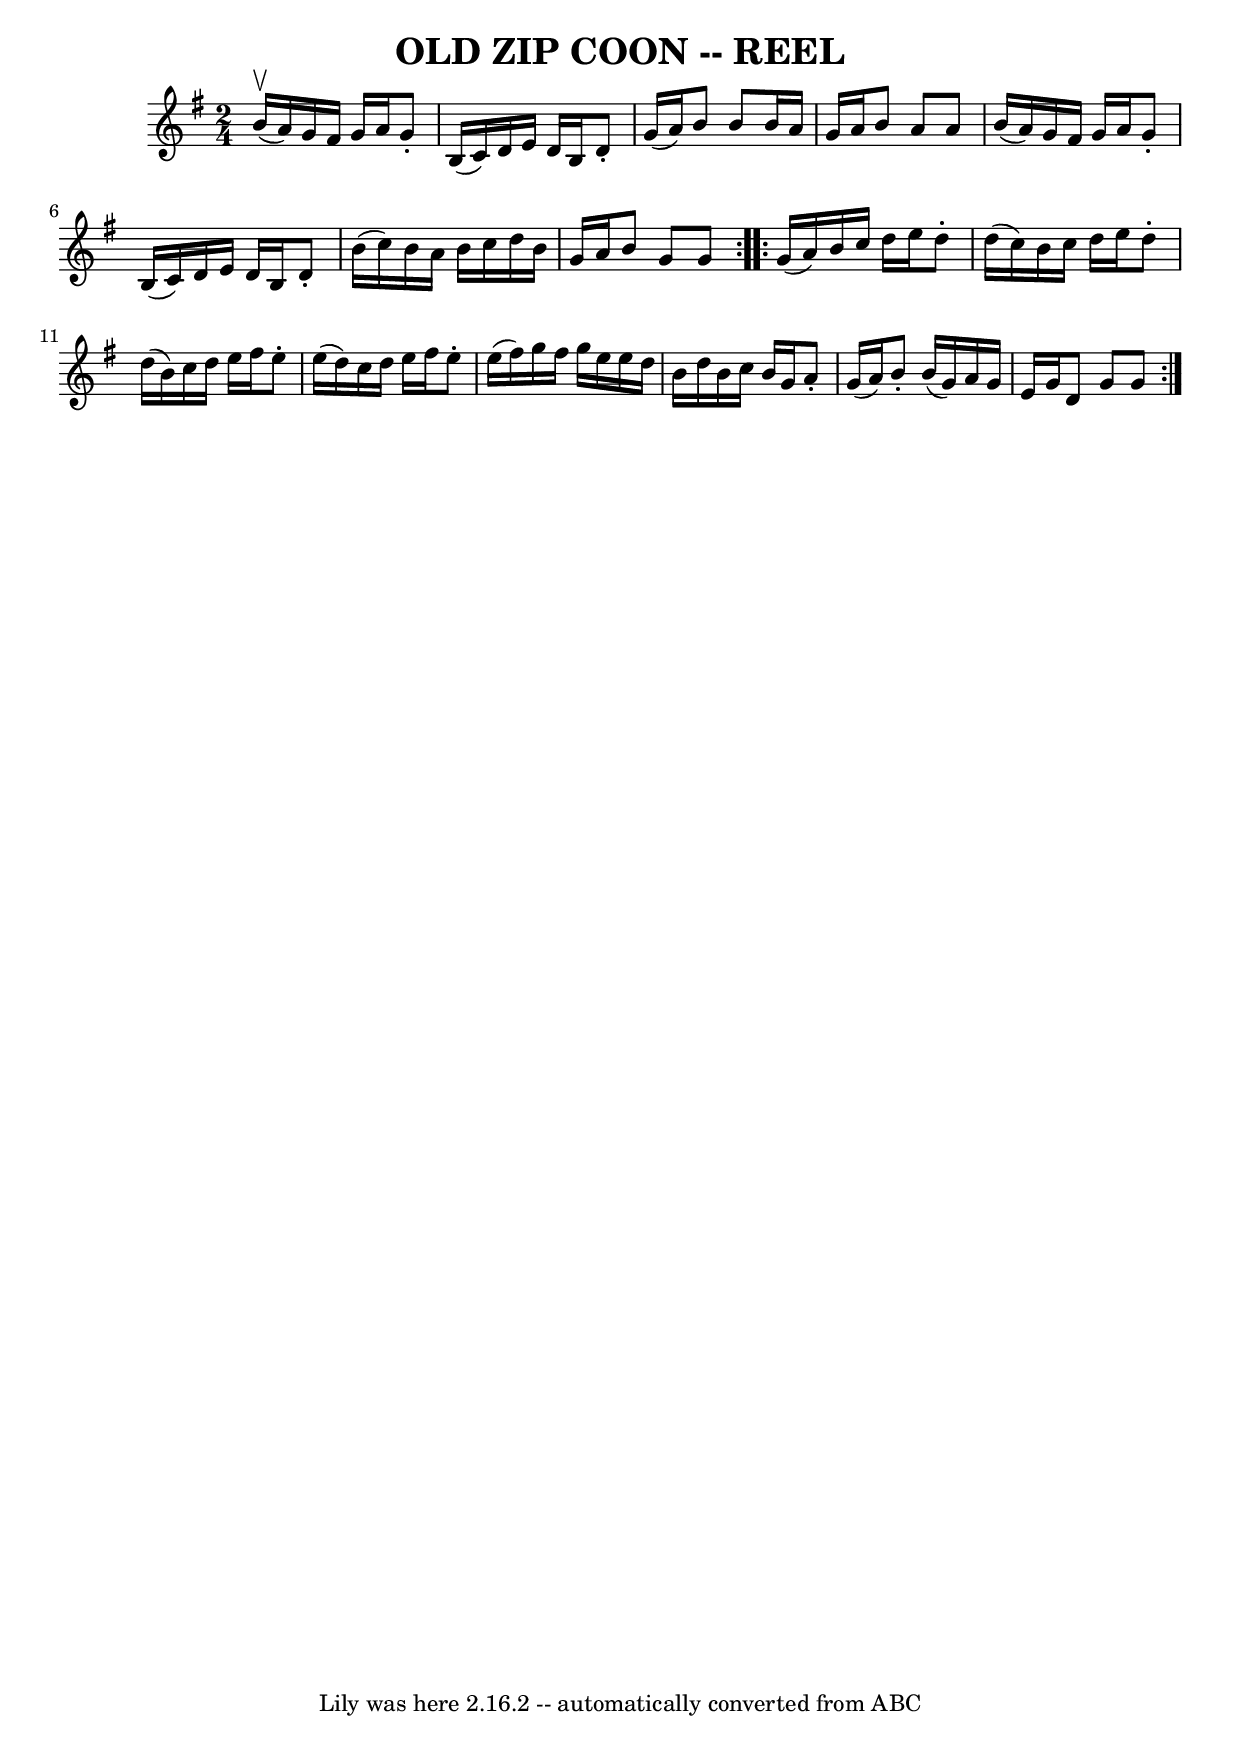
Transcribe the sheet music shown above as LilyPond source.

\version "2.16.2"
\include "Mammoth.ily"
\header {
  %% book = "Ryan's Mammoth Collection of Fiddle Tunes"
 crossRefNumber = "1"
 footnotes = "\\\\OLD ZIP COON. -- First couple down the outside and back  up  the centre,\\\\[second couple down  the centre and back up the outside at: same time.]\\\\First couple down the centre and back up the outside, [second couple down\\\\the outside and back up the centre at: same time.] First and second couples\\\\down the centre together, back. -- First couple cast off,  right and  left\\\\four."
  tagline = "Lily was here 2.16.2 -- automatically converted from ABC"
  title = "OLD ZIP COON -- REEL"

}
voicedefault =  {



  \repeat volta 2 {

    \time 2/4 
    \key g \major b'16^\upbow(a'16)  |
 g'16 fis'16 g'16 a'16 g'8-. b16 (c'16)    |
 d'16 e'16 d'16 b16 d'8-. g'16 (a'16)    |
 b'8 b'8 b'16 a'16 g'16 a'16     |
 b'8 a'8 a'8 b'16 (a'16)   |
 g'16 fis'16 g'16 a'16 g'8-. b16 (c'16)    |
 d'16 e'16 d'16 b16 d'8-. b'16 (c''16)    |
 b'16 a'16 b'16 c''16 d''16 b'16 g'16 a'16     |
 b'8 g'8    
 g'8  
  } 
  \repeat volta 2 { g'16 (a'16)  |
 b'16 c''16 d''16 e''16 d''8-. d''16 (c''16)    |
 b'16 c''16 d''16 e''16 d''8-. d''16 (b'16)    |
 c''16 d''16 e''16 fis''16 e''8-. e''16 (d''16)    |
 c''16 d''16 e''16 fis''16 e''8-. e''16 (fis''16)    |
 g''16 fis''16 g''16 e''16 e''16 d''16 b'16 d''16     |
 b'16 c''16 b'16 g'16 a'8-. g'16 (a'16)    |
 b'8-. b'16 (g'16) a'16 g'16 e'16 g'16     |
 d'8 g'8    
 g'8  
  }   

}

\score{
  <<

    \context Staff="default"
    {
      \voicedefault 
      
    }

  >>
  \layout {
    
  }
  \midi {
  }

}
